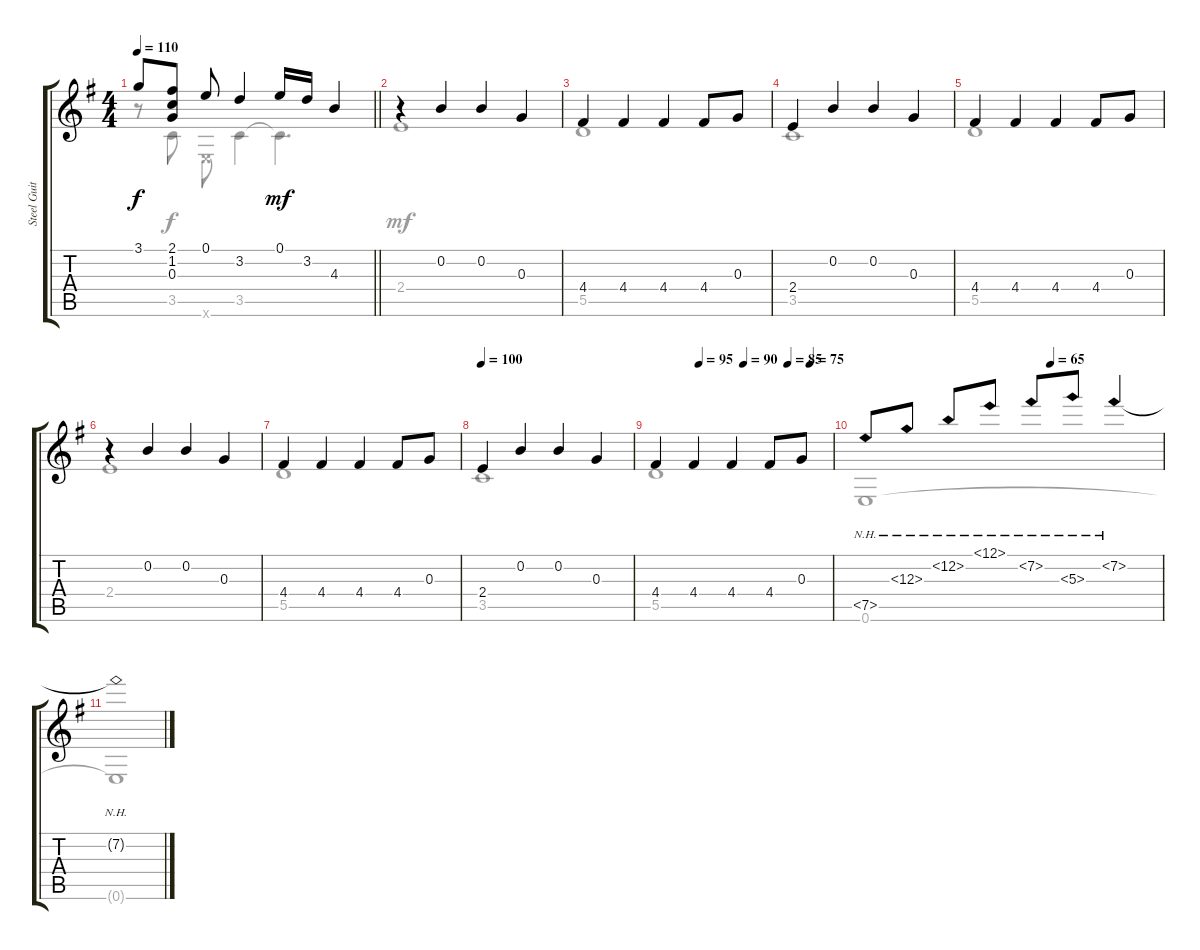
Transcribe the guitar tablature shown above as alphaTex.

\track ("Steel Guitar" "Steel Guit") {instrument acousticguitarsteel}
\staff {score tabs}
\tuning (E4 B3 G3 D3 A2 E2) {hide}
\voice
\ts (4 4)
\tempo 110
\clef g2
\barLineRight lightlight
\ks g
3.1{t}.8{dy f} (2.1 1.2 0.3).8 0.1.8 3.2.4 0.1.16{dy mf} 3.2.16 4.3.4 |
r.4 0.2.4 0.2.4 0.3.4 |
4.4.4 4.4.4 4.4.4 4.4.8 0.3.8 |
2.4.4 0.2.4 0.2.4 0.3.4 |
4.4.4 4.4.4 4.4.4 4.4.8 0.3.8 |
r.4 0.2.4 0.2.4 0.3.4 |
4.4.4 4.4.4 4.4.4 4.4.8 0.3.8 |
\tempo 100
2.4.4 0.2.4 0.2.4 0.3.4 |
\tempo (95 0.25)
\tempo (90 0.5)
\tempo (85 0.75)
\tempo (75 0.875)
4.4.4 4.4.4 4.4.4 4.4.8 0.3.8 |
\tempo (65 0.625)
7.5{nh}.8 12.3{nh}.8 12.2{nh}.8 12.1{nh}.8 7.2{nh}.8 5.3{nh}.8 7.2{nh}.4 |
7.2{nh t}.1
\voice
\clef g2
\ottava regular
\simile none
\barLineRight lightlight
\ks g
r.8{dy f} 3.5.8 0.6{x}.8 3.5.4 3.5{t}.4{d} |
2.4.1{dy mf} |
5.5.1 |
3.5.1 |
5.5.1 |
2.4.1 |
5.5.1 |
3.5.1 |
5.5.1 |
0.6.1 |
0.6{t}.1
